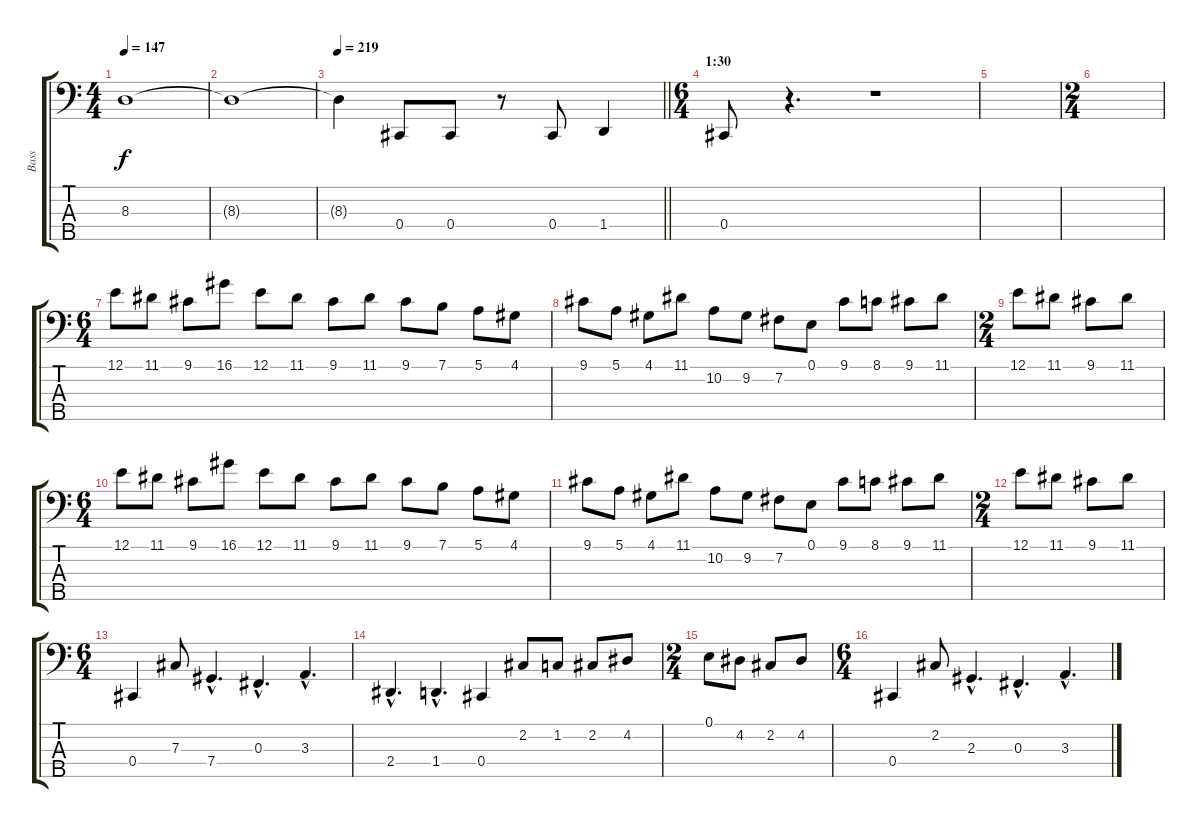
\track ("Bass" "Bass") {instrument electricbassfinger}
\staff {score tabs}
\tuning (E2 B1 Gb1 Db1 G0) {hide}
\ts (4 4)
\tempo 147
\clef f4
\ks c
8.3{t}.1{dy f} |
8.3{t}.1 |
\tempo 219
\barLineRight lightlight
8.3{t}.4 0.4.8 0.4.8 r.8 0.4.8 1.4.4 |
\ts (6 4)
\section ("" "1:30 ")
0.4.8 r.4{d} r.1 |
|
\ts (2 4)
|
\ts (6 4)
12.1.8 11.1.8 9.1.8 16.1.8 12.1.8 11.1.8 9.1.8 11.1.8 9.1.8 7.1.8 5.1.8 4.1.8 |
9.1.8 5.1.8 4.1.8 11.1.8 10.2.8 9.2.8 7.2.8 0.1.8 9.1.8 8.1.8 9.1.8 11.1.8 |
\ts (2 4)
12.1.8 11.1.8 9.1.8 11.1.8 |
\ts (6 4)
12.1.8 11.1.8 9.1.8 16.1.8 12.1.8 11.1.8 9.1.8 11.1.8 9.1.8 7.1.8 5.1.8 4.1.8 |
9.1.8 5.1.8 4.1.8 11.1.8 10.2.8 9.2.8 7.2.8 0.1.8 9.1.8 8.1.8 9.1.8 11.1.8 |
\ts (2 4)
12.1.8 11.1.8 9.1.8 11.1.8 |
\ts (6 4)
0.4.4 7.3.8 7.4{hac}.4{d} 0.3{hac}.4{d} 3.3{hac}.4{d} |
2.4{hac}.4{d} 1.4{hac}.4{d} 0.4.4 2.2.8 1.2.8 2.2.8 4.2.8 |
\ts (2 4)
0.1.8 4.2.8 2.2.8 4.2.8 |
\ts (6 4)
0.4.4 2.2.8 2.3{hac}.4{d} 0.3{hac}.4{d} 3.3{hac}.4{d}
